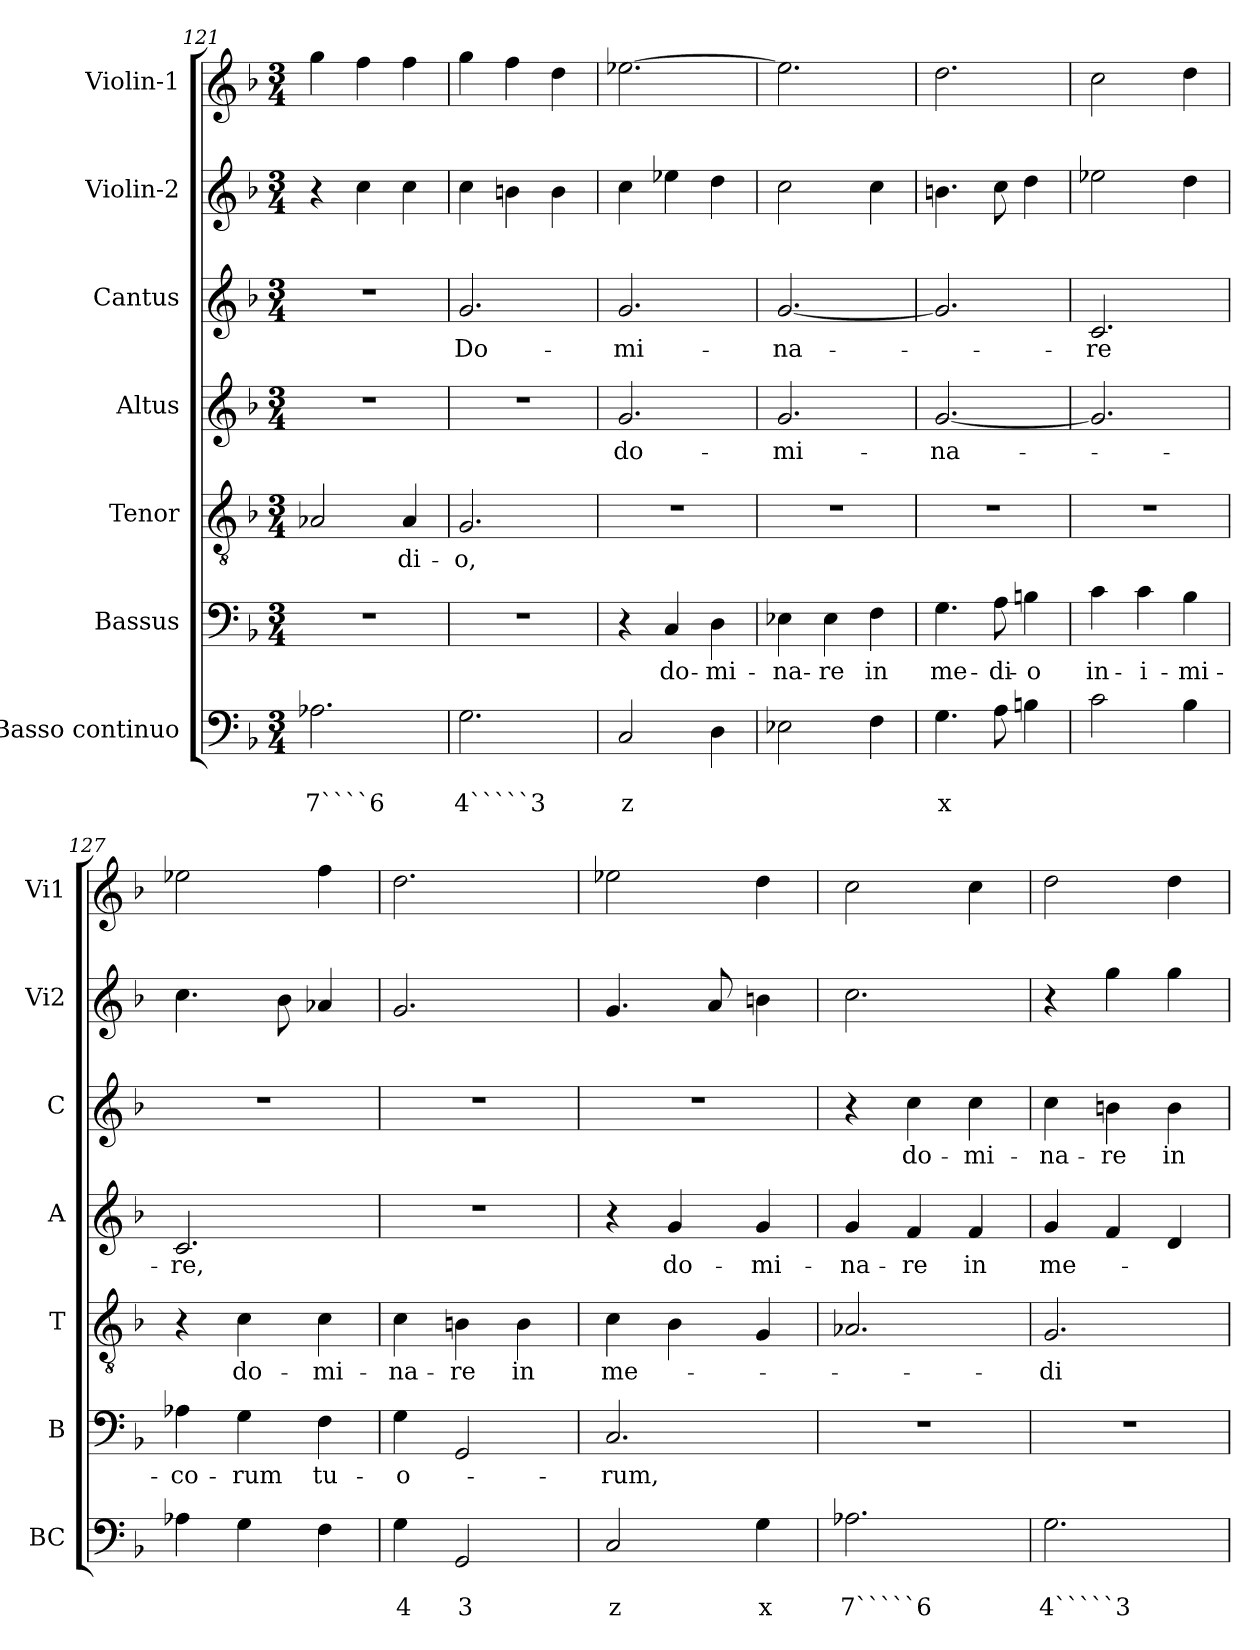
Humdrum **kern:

**kern	**text	**text	**kern	**text	**kern	**text	**kern	**text	**kern	**text	**kern	**kern
*part7	*part7	*part7	*part6	*part6	*part5	*part5	*part4	*part4	*part3	*part3	*part2	*part1
*staff7	*staff7	*staff7	*staff6	*staff6	*staff5	*staff5	*staff4	*staff4	*staff3	*staff3	*staff2	*staff1
*I"Basso continuo	*	*	*I"Bassus	*	*I"Tenor	*	*I"Altus	*	*I"Cantus	*	*I"Violin-2	*I"Violin-1
*I'BC	*	*	*I'B	*	*I'T	*	*I'A	*	*I'C	*	*I'Vi2	*I'Vi1
*clefF4	*	*	*clefF4	*	*clefGv2	*	*clefG2	*	*clefG2	*	*clefG2	*clefG2
*k[b-]	*	*	*k[b-]	*	*k[b-]	*	*k[b-]	*	*k[b-]	*	*k[b-]	*k[b-]
*F:	*	*	*F:	*	*F:	*	*F:	*	*F:	*	*F:	*F:
*M3/4	*	*	*M3/4	*	*M3/4	*	*M3/4	*	*M3/4	*	*M3/4	*M3/4
=121	=121	=121	=121	=121	=121	=121	=121	=121	=121	=121	=121	=121
!	!	!LO:LY:b	!	!	!	!	!	!	!	!	!	!
2.A-X\	.	7````6	2.r	.	2A-X/	.	2.r	.	2.r	.	4r	4gg\
.	.	.	.	.	.	.	.	.	.	.	4cc\	4ff\
!	!	!	!	!	!	!LO:LY:b	!	!	!	!	!	!
.	.	.	.	.	4A-/	-di-	.	.	.	.	4cc\	4ff\
!!LO:PB:g=z
=122	=122	=122	=122	=122	=122	=122	=122	=122	=122	=122	=122	=122
!	!	!LO:LY:b	!	!	!	!LO:LY:b	!	!	!	!LO:LY:b	!	!
2.G\	.	4`````3	2.r	.	2.G/	-o,	2.r	.	2.g/	Do-	4cc\	4gg\
.	.	.	.	.	.	.	.	.	.	.	4bn\	4ff\
.	.	.	.	.	.	.	.	.	.	.	4b\	4dd\
=123	=123	=123	=123	=123	=123	=123	=123	=123	=123	=123	=123	=123
!	!	!LO:LY:b	!	!	!	!	!	!LO:LY:b	!	!LO:LY:b	!	!
2C/	.	z	4r	.	2.r	.	2.g/	do-	2.g/	-mi-	4cc\	[2.ee-X\
!	!	!	!	!LO:LY:b	!	!	!	!	!	!	!	!
.	.	.	4C/	do-	.	.	.	.	.	.	4ee-X\	.
!	!	!	!	!LO:LY:b	!	!	!	!	!	!	!	!
4D\	.	.	4D\	-mi-	.	.	.	.	.	.	4dd\	.
=124	=124	=124	=124	=124	=124	=124	=124	=124	=124	=124	=124	=124
!	!	!	!	!LO:LY:b	!	!	!	!LO:LY:b	!	!LO:LY:b	!	!
2E-X\	.	.	4E-X\	-na-	2.r	.	2.g/	-mi-	[2.g/	-na-	2cc\	2.ee-\]
!	!	!	!	!LO:LY:b	!	!	!	!	!	!	!	!
.	.	.	4E-\	-re	.	.	.	.	.	.	.	.
!	!	!	!	!LO:LY:b	!	!	!	!	!	!	!	!
4F\	.	.	4F\	in	.	.	.	.	.	.	4cc\	.
=125	=125	=125	=125	=125	=125	=125	=125	=125	=125	=125	=125	=125
!	!	!LO:LY:b	!	!LO:LY:b	!	!	!	!LO:LY:b	!	!	!	!
4.G\	.	x	4.G\	me-	2.r	.	[2.g/	-na-	2.g/]	.	4.bn\	2.dd\
!	!	!	!	!LO:LY:b	!	!	!	!	!	!	!	!
8A\	.	.	8A\	-di-	.	.	.	.	.	.	8cc\	.
!	!	!	!	!LO:LY:b	!	!	!	!	!	!	!	!
4Bn\	.	.	4Bn\	-o	.	.	.	.	.	.	4dd\	.
=126	=126	=126	=126	=126	=126	=126	=126	=126	=126	=126	=126	=126
!	!	!	!	!LO:LY:b	!	!	!	!	!	!LO:LY:b	!	!
2c\	.	.	4c\	in-	2.r	.	2.g/]	.	2.c/	-re	2ee-X\	2cc\
!	!	!	!	!LO:LY:b	!	!	!	!	!	!	!	!
.	.	.	4c\	-i-	.	.	.	.	.	.	.	.
!	!	!	!	!LO:LY:b	!	!	!	!	!	!	!	!
4B-\	.	.	4B-\	-mi-	.	.	.	.	.	.	4dd\	4dd\
=127	=127	=127	=127	=127	=127	=127	=127	=127	=127	=127	=127	=127
!	!	!	!	!LO:LY:b	!	!	!	!LO:LY:b	!	!	!	!
4A-X\	.	.	4A-X\	-co-	4r	.	2.c/	-re,	2.r	.	4.cc\	2ee-X\
!	!	!	!	!LO:LY:b	!	!LO:LY:b	!	!	!	!	!	!
4G\	.	.	4G\	-rum	4c\	do-	.	.	.	.	.	.
.	.	.	.	.	.	.	.	.	.	.	8b-\	.
!	!	!	!	!LO:LY:b	!	!LO:LY:b	!	!	!	!	!	!
4F\	.	.	4F\	tu-	4c\	-mi-	.	.	.	.	4a-X/	4ff\
=128	=128	=128	=128	=128	=128	=128	=128	=128	=128	=128	=128	=128
!	!	!LO:LY:b	!	!LO:LY:b	!	!LO:LY:b	!	!	!	!	!	!
4G\	.	4	4G\	-o-	4c\	-na-	2.r	.	2.r	.	2.g/	2.dd\
!	!	!LO:LY:b	!	!	!	!LO:LY:b	!	!	!	!	!	!
2GG/	.	3	2GG/	.	4Bn\	-re	.	.	.	.	.	.
!	!	!	!	!	!	!LO:LY:b	!	!	!	!	!	!
.	.	.	.	.	4B\	in	.	.	.	.	.	.
!!LO:LB:g=z
=129	=129	=129	=129	=129	=129	=129	=129	=129	=129	=129	=129	=129
!	!	!LO:LY:b	!	!LO:LY:b	!	!LO:LY:b	!	!	!	!	!	!
2C/	.	z	2.C/	-rum,	4c\	me-	4r	.	2.r	.	4.g/	2ee-X\
!	!	!	!	!	!	!	!	!LO:LY:b	!	!	!	!
.	.	.	.	.	4B-\	.	4g/	do-	.	.	.	.
.	.	.	.	.	.	.	.	.	.	.	8a/	.
!	!	!LO:LY:b	!	!	!	!	!	!LO:LY:b	!	!	!	!
4G\	.	x	.	.	4G/	.	4g/	-mi-	.	.	4bn\	4dd\
=130	=130	=130	=130	=130	=130	=130	=130	=130	=130	=130	=130	=130
!	!	!LO:LY:b	!	!	!	!	!	!LO:LY:b	!	!	!	!
2.A-X\	.	7`````6	2.r	.	2.A-X/	.	4g/	-na-	4r	.	2.cc\	2cc\
!	!	!	!	!	!	!	!	!LO:LY:b	!	!LO:LY:b	!	!
.	.	.	.	.	.	.	4f/	-re	4cc\	do-	.	.
!	!	!	!	!	!	!	!	!LO:LY:b	!	!LO:LY:b	!	!
.	.	.	.	.	.	.	4f/	in	4cc\	-mi-	.	4cc\
=131	=131	=131	=131	=131	=131	=131	=131	=131	=131	=131	=131	=131
!	!	!LO:LY:b	!	!	!	!LO:LY:b	!	!LO:LY:b	!	!LO:LY:b	!	!
2.G\	.	4`````3	2.r	.	2.G/	-di-	4g/	me-	4cc\	-na-	4r	2dd\
!	!	!	!	!	!	!	!	!	!	!LO:LY:b	!	!
.	.	.	.	.	.	.	4f/	.	4bn\	-re	4gg\	.
!	!	!	!	!	!	!	!	!	!	!LO:LY:b	!	!
.	.	.	.	.	.	.	4d/	.	4b\	in	4gg\	4dd\
=	=	=	=	=	=	=	=	=	=	=	=	=
*-	*-	*-	*-	*-	*-	*-	*-	*-	*-	*-	*-	*-
